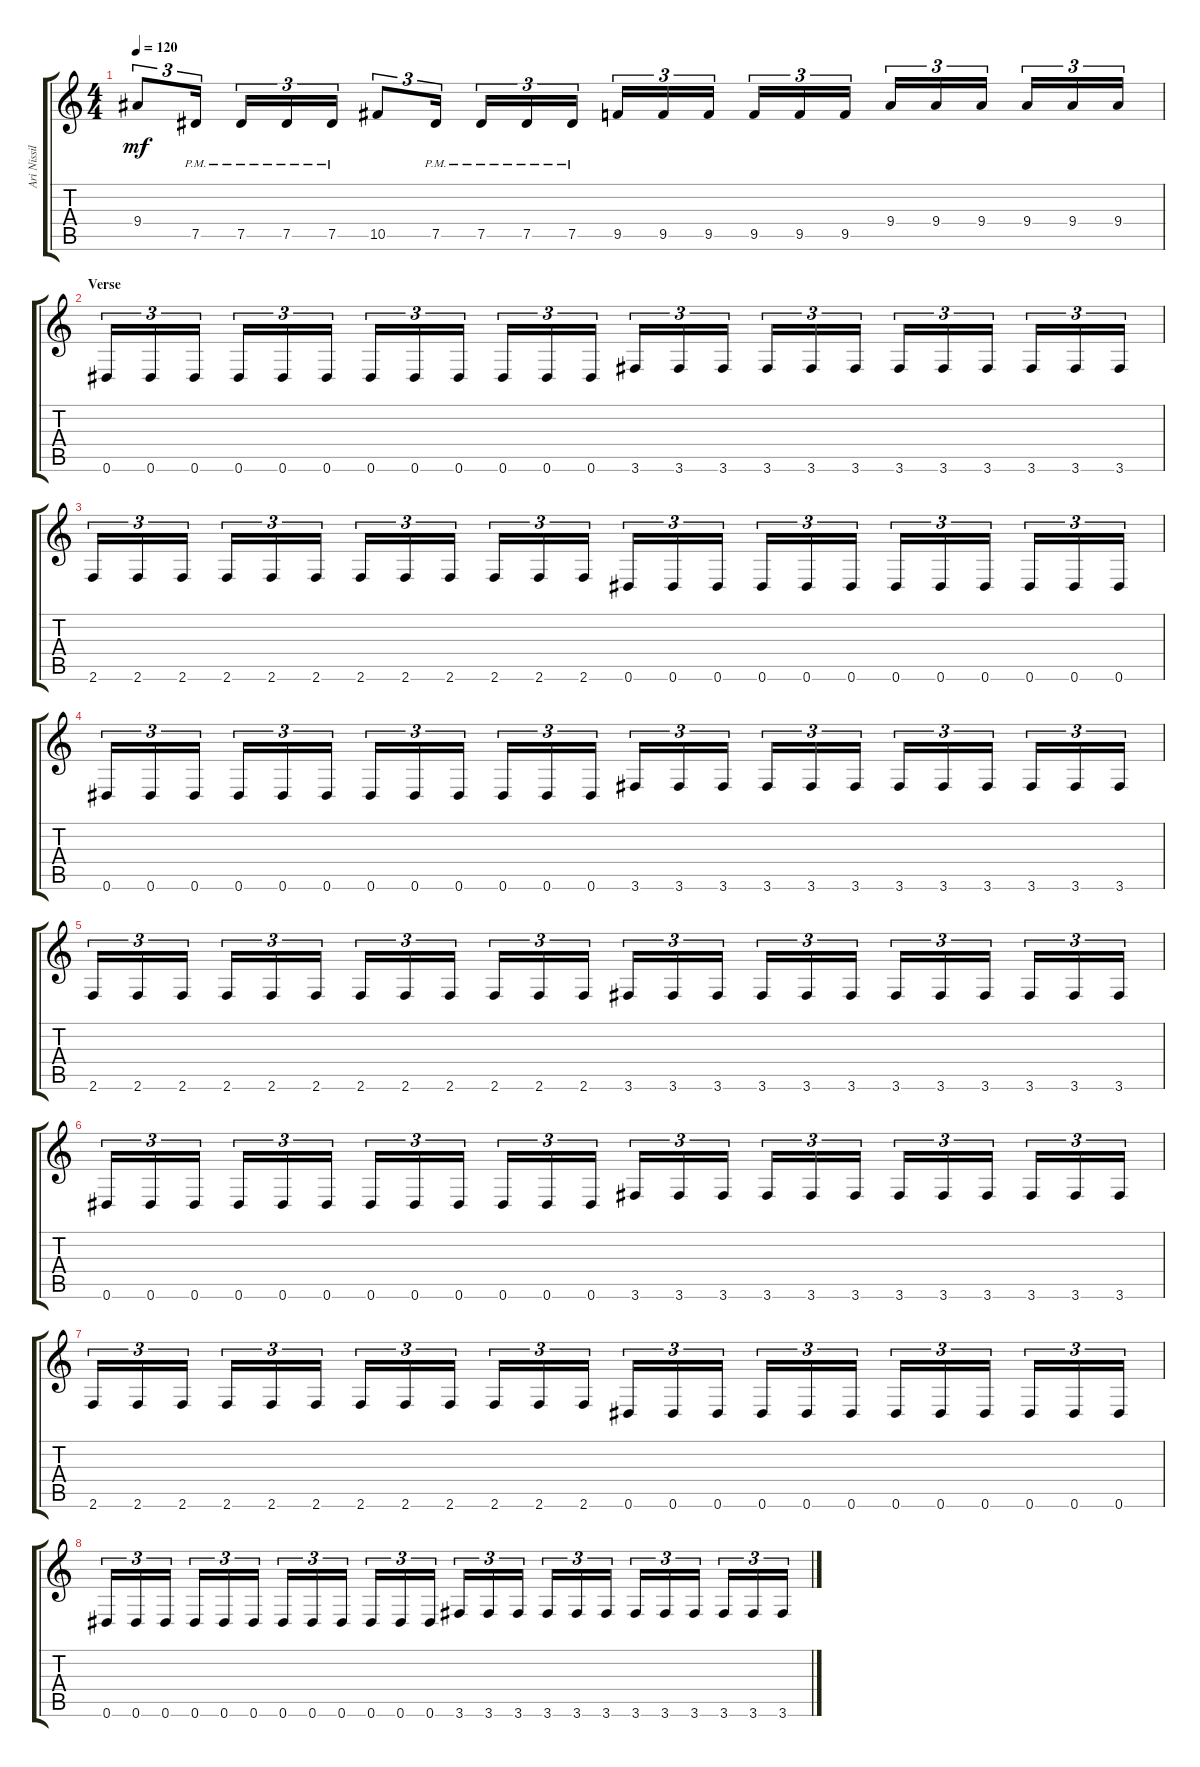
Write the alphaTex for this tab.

\track ("Ari Nissila (rhythm)" "Ari Nissil") {instrument distortionguitar}
\staff {score tabs}
\tuning (Eb4 Bb3 Gb3 Db3 Ab2 Eb2) {hide}
\ts (4 4)
\tempo 120
\clef g2
\ks c
9.4.8{tu (3 2) dy mf} 7.5{pm}.16{tu (3 2)} 7.5{pm}.16{tu (3 2)} 7.5{pm}.16{tu (3 2)} 7.5{pm}.16{tu (3 2)} 10.5.8{tu (3 2)} 7.5{pm}.16{tu (3 2)} 7.5{pm}.16{tu (3 2)} 7.5{pm}.16{tu (3 2)} 7.5{pm}.16{tu (3 2)} 9.5.16{tu (3 2)} 9.5.16{tu (3 2)} 9.5.16{tu (3 2)} 9.5.16{tu (3 2)} 9.5.16{tu (3 2)} 9.5.16{tu (3 2)} 9.4.16{tu (3 2)} 9.4.16{tu (3 2)} 9.4.16{tu (3 2)} 9.4.16{tu (3 2)} 9.4.16{tu (3 2)} 9.4.16{tu (3 2)} |
\section ("" "Verse")
0.6.16{tu (3 2)} 0.6.16{tu (3 2)} 0.6.16{tu (3 2)} 0.6.16{tu (3 2)} 0.6.16{tu (3 2)} 0.6.16{tu (3 2)} 0.6.16{tu (3 2)} 0.6.16{tu (3 2)} 0.6.16{tu (3 2)} 0.6.16{tu (3 2)} 0.6.16{tu (3 2)} 0.6.16{tu (3 2)} 3.6.16{tu (3 2)} 3.6.16{tu (3 2)} 3.6.16{tu (3 2)} 3.6.16{tu (3 2)} 3.6.16{tu (3 2)} 3.6.16{tu (3 2)} 3.6.16{tu (3 2)} 3.6.16{tu (3 2)} 3.6.16{tu (3 2)} 3.6.16{tu (3 2)} 3.6.16{tu (3 2)} 3.6.16{tu (3 2)} |
2.6.16{tu (3 2)} 2.6.16{tu (3 2)} 2.6.16{tu (3 2)} 2.6.16{tu (3 2)} 2.6.16{tu (3 2)} 2.6.16{tu (3 2)} 2.6.16{tu (3 2)} 2.6.16{tu (3 2)} 2.6.16{tu (3 2)} 2.6.16{tu (3 2)} 2.6.16{tu (3 2)} 2.6.16{tu (3 2)} 0.6.16{tu (3 2)} 0.6.16{tu (3 2)} 0.6.16{tu (3 2)} 0.6.16{tu (3 2)} 0.6.16{tu (3 2)} 0.6.16{tu (3 2)} 0.6.16{tu (3 2)} 0.6.16{tu (3 2)} 0.6.16{tu (3 2)} 0.6.16{tu (3 2)} 0.6.16{tu (3 2)} 0.6.16{tu (3 2)} |
0.6.16{tu (3 2)} 0.6.16{tu (3 2)} 0.6.16{tu (3 2)} 0.6.16{tu (3 2)} 0.6.16{tu (3 2)} 0.6.16{tu (3 2)} 0.6.16{tu (3 2)} 0.6.16{tu (3 2)} 0.6.16{tu (3 2)} 0.6.16{tu (3 2)} 0.6.16{tu (3 2)} 0.6.16{tu (3 2)} 3.6.16{tu (3 2)} 3.6.16{tu (3 2)} 3.6.16{tu (3 2)} 3.6.16{tu (3 2)} 3.6.16{tu (3 2)} 3.6.16{tu (3 2)} 3.6.16{tu (3 2)} 3.6.16{tu (3 2)} 3.6.16{tu (3 2)} 3.6.16{tu (3 2)} 3.6.16{tu (3 2)} 3.6.16{tu (3 2)} |
2.6.16{tu (3 2)} 2.6.16{tu (3 2)} 2.6.16{tu (3 2)} 2.6.16{tu (3 2)} 2.6.16{tu (3 2)} 2.6.16{tu (3 2)} 2.6.16{tu (3 2)} 2.6.16{tu (3 2)} 2.6.16{tu (3 2)} 2.6.16{tu (3 2)} 2.6.16{tu (3 2)} 2.6.16{tu (3 2)} 3.6.16{tu (3 2)} 3.6.16{tu (3 2)} 3.6.16{tu (3 2)} 3.6.16{tu (3 2)} 3.6.16{tu (3 2)} 3.6.16{tu (3 2)} 3.6.16{tu (3 2)} 3.6.16{tu (3 2)} 3.6.16{tu (3 2)} 3.6.16{tu (3 2)} 3.6.16{tu (3 2)} 3.6.16{tu (3 2)} |
0.6.16{tu (3 2)} 0.6.16{tu (3 2)} 0.6.16{tu (3 2)} 0.6.16{tu (3 2)} 0.6.16{tu (3 2)} 0.6.16{tu (3 2)} 0.6.16{tu (3 2)} 0.6.16{tu (3 2)} 0.6.16{tu (3 2)} 0.6.16{tu (3 2)} 0.6.16{tu (3 2)} 0.6.16{tu (3 2)} 3.6.16{tu (3 2)} 3.6.16{tu (3 2)} 3.6.16{tu (3 2)} 3.6.16{tu (3 2)} 3.6.16{tu (3 2)} 3.6.16{tu (3 2)} 3.6.16{tu (3 2)} 3.6.16{tu (3 2)} 3.6.16{tu (3 2)} 3.6.16{tu (3 2)} 3.6.16{tu (3 2)} 3.6.16{tu (3 2)} |
2.6.16{tu (3 2)} 2.6.16{tu (3 2)} 2.6.16{tu (3 2)} 2.6.16{tu (3 2)} 2.6.16{tu (3 2)} 2.6.16{tu (3 2)} 2.6.16{tu (3 2)} 2.6.16{tu (3 2)} 2.6.16{tu (3 2)} 2.6.16{tu (3 2)} 2.6.16{tu (3 2)} 2.6.16{tu (3 2)} 0.6.16{tu (3 2)} 0.6.16{tu (3 2)} 0.6.16{tu (3 2)} 0.6.16{tu (3 2)} 0.6.16{tu (3 2)} 0.6.16{tu (3 2)} 0.6.16{tu (3 2)} 0.6.16{tu (3 2)} 0.6.16{tu (3 2)} 0.6.16{tu (3 2)} 0.6.16{tu (3 2)} 0.6.16{tu (3 2)} |
0.6.16{tu (3 2)} 0.6.16{tu (3 2)} 0.6.16{tu (3 2)} 0.6.16{tu (3 2)} 0.6.16{tu (3 2)} 0.6.16{tu (3 2)} 0.6.16{tu (3 2)} 0.6.16{tu (3 2)} 0.6.16{tu (3 2)} 0.6.16{tu (3 2)} 0.6.16{tu (3 2)} 0.6.16{tu (3 2)} 3.6.16{tu (3 2)} 3.6.16{tu (3 2)} 3.6.16{tu (3 2)} 3.6.16{tu (3 2)} 3.6.16{tu (3 2)} 3.6.16{tu (3 2)} 3.6.16{tu (3 2)} 3.6.16{tu (3 2)} 3.6.16{tu (3 2)} 3.6.16{tu (3 2)} 3.6.16{tu (3 2)} 3.6.16{tu (3 2)}
